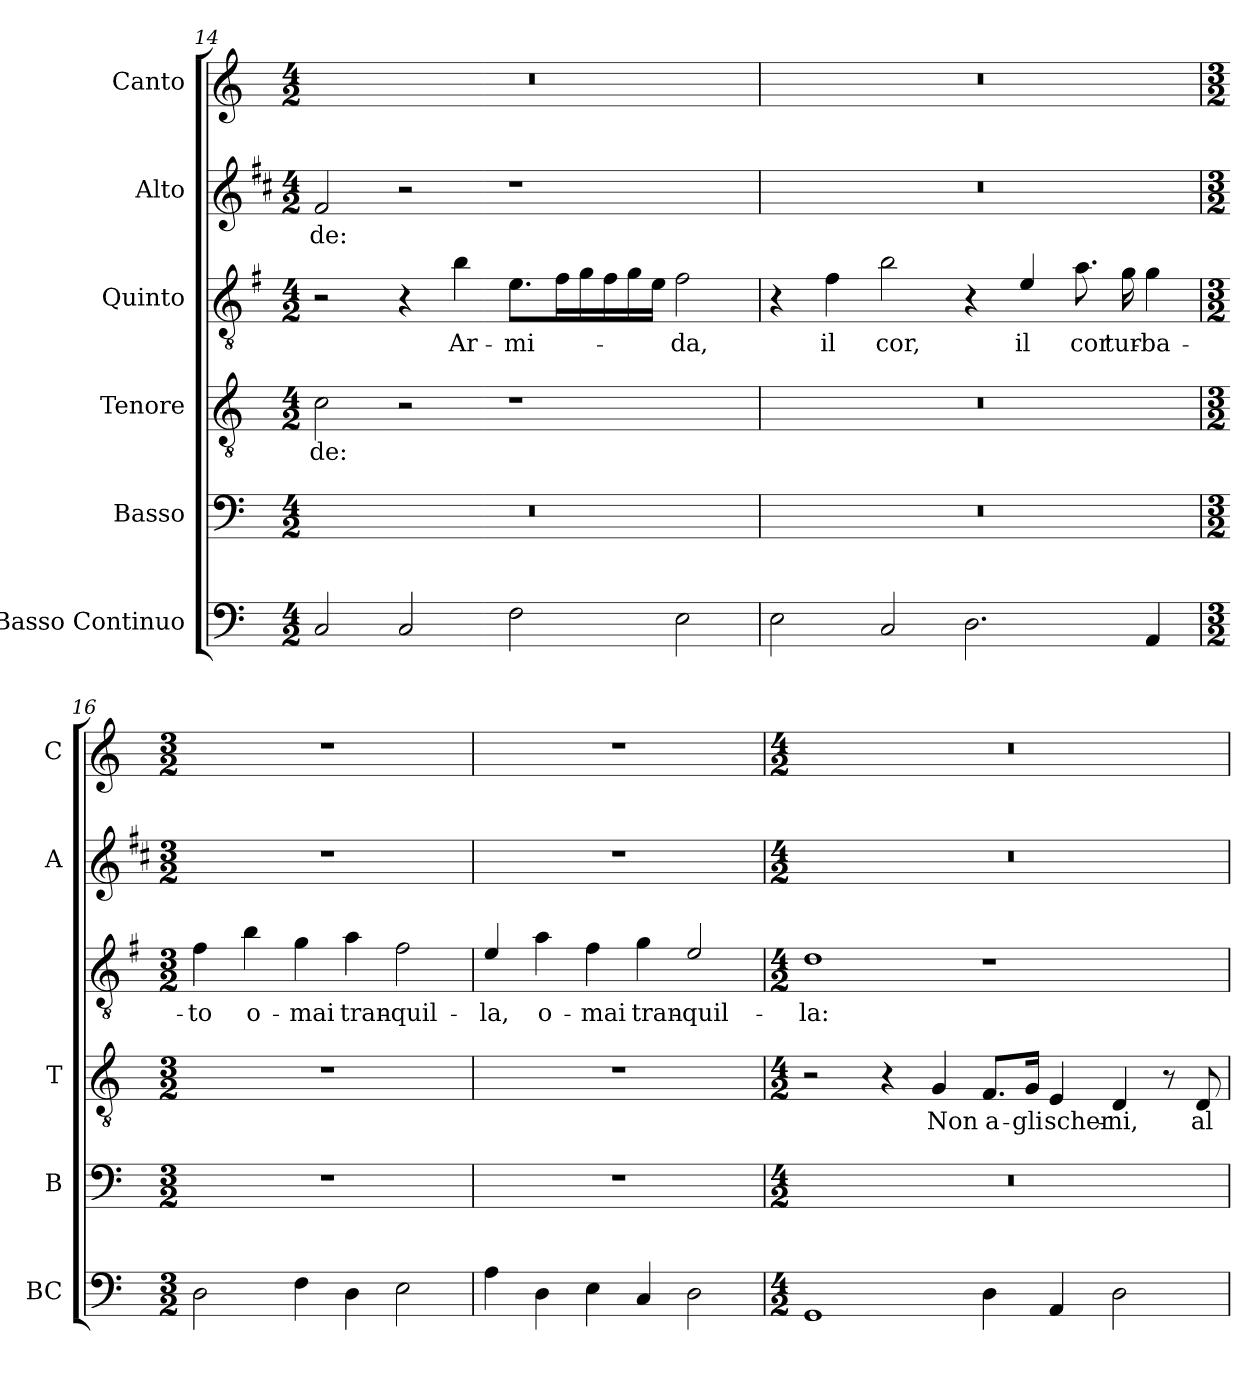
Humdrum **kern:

**kern	**kern	**kern	**text	**kern	**text	**kern	**text	**kern
*part6	*part5	*part4	*part4	*part3	*part3	*part2	*part2	*part1
*staff6	*staff5	*staff4	*staff4	*staff3	*staff3	*staff2	*staff2	*staff1
*I"Basso Continuo	*I"Basso	*I"Tenore	*	*I"Quinto	*	*I"Alto	*	*I"Canto
*I'BC	*I'B	*I'T	*	*	*	*I'A	*	*I'C
*clefF4	*clefF4	*clefGv2	*	*clefGv2	*	*clefG2	*	*clefG2
*	*	*	*	*ITrd4c7	*	*ITrd1c2	*	*
*k[]	*k[]	*k[]	*	*k[]	*	*k[]	*	*k[]
*C:	*C:	*C:	*	*C:	*	*C:	*	*C:
*M4/2	*M4/2	*M4/2	*	*M4/2	*	*M4/2	*	*M4/2
=14	=14	=14	=14	=14	=14	=14	=14	=14
!	!	!	!LO:LY:b	!	!	!	!LO:LY:b	!
2C/	0r	2c\	-de:	2r	.	2e/	-de:	0r
2C/	.	2r	.	4r	.	2r	.	.
!	!	!	!	!	!LO:LY:b	!	!	!
.	.	.	.	4e\	Ar-	.	.	.
!	!	!	!	!	!LO:LY:b	!	!	!
2F\	.	1r	.	8.A\L	-mi-	1r	.	.
.	.	.	.	16B\L	.	.	.	.
.	.	.	.	16c\	.	.	.	.
.	.	.	.	16B\	.	.	.	.
.	.	.	.	16c\	.	.	.	.
.	.	.	.	16A\JJ	.	.	.	.
!	!	!	!	!	!LO:LY:b	!	!	!
2E\	.	.	.	2B\	-da,	.	.	.
!!LO:PB:g=z
=15	=15	=15	=15	=15	=15	=15	=15	=15
2E\	0r	0r	.	4r	.	0r	.	0r
!	!	!	!	!	!LO:LY:b	!	!	!
.	.	.	.	4B\	il	.	.	.
!	!	!	!	!	!LO:LY:b	!	!	!
2C/	.	.	.	2e\	cor,	.	.	.
2.D\	.	.	.	4r	.	.	.	.
!	!	!	!	!	!LO:LY:b	!	!	!
.	.	.	.	4A/	il	.	.	.
!	!	!	!	!	!LO:LY:b	!	!	!
.	.	.	.	8.d\	cor	.	.	.
!	!	!	!	!	!LO:LY:b	!	!	!
.	.	.	.	16c\	tur-	.	.	.
!	!	!	!	!	!LO:LY:b	!	!	!
4AA/	.	.	.	4c\	-ba-	.	.	.
=16	=16	=16	=16	=16	=16	=16	=16	=16
*M3/2	*M3/2	*M3/2	*	*M3/2	*	*M3/2	*	*M3/2
!	!	!	!	!	!LO:LY:b	!	!	!
2D\	1.r	1.r	.	4B\	-to	1.r	.	1.r
!	!	!	!	!	!LO:LY:b	!	!	!
.	.	.	.	4e\	o-	.	.	.
!	!	!	!	!	!LO:LY:b	!	!	!
4F\	.	.	.	4c\	-mai	.	.	.
!	!	!	!	!	!LO:LY:b	!	!	!
4D\	.	.	.	4d\	tran-	.	.	.
!	!	!	!	!	!LO:LY:b	!	!	!
2E\	.	.	.	2B\	-quil-	.	.	.
=17	=17	=17	=17	=17	=17	=17	=17	=17
!	!	!	!	!	!LO:LY:b	!	!	!
4A\	1.r	1.r	.	4A/	-la,	1.r	.	1.r
!	!	!	!	!	!LO:LY:b	!	!	!
4D\	.	.	.	4d\	o-	.	.	.
!	!	!	!	!	!LO:LY:b	!	!	!
4E\	.	.	.	4B\	-mai	.	.	.
!	!	!	!	!	!LO:LY:b	!	!	!
4C/	.	.	.	4c\	tran-	.	.	.
!	!	!	!	!	!LO:LY:b	!	!	!
2D\	.	.	.	2A/	-quil-	.	.	.
=18	=18	=18	=18	=18	=18	=18	=18	=18
*M4/2	*M4/2	*M4/2	*	*M4/2	*	*M4/2	*	*M4/2
!	!	!	!	!	!LO:LY:b	!	!	!
1GG	0r	2r	.	1G	-la:	0r	.	0r
.	.	4r	.	.	.	.	.	.
!	!	!	!LO:LY:b	!	!	!	!	!
.	.	4G/	Non	.	.	.	.	.
!	!	!	!LO:LY:b	!	!	!	!	!
4D\	.	8.F/L	a-	1r	.	.	.	.
!	!	!	!LO:LY:b	!	!	!	!	!
.	.	16G/Jk	-gli	.	.	.	.	.
!	!	!	!LO:LY:b	!	!	!	!	!
4AA/	.	4E/	scher-	.	.	.	.	.
!	!	!	!LO:LY:b	!	!	!	!	!
2D\	.	4D/	-ni,	.	.	.	.	.
.	.	8r	.	.	.	.	.	.
!	!	!	!LO:LY:b	!	!	!	!	!
.	.	8D/	al	.	.	.	.	.
=	=	=	=	=	=	=	=	=
*-	*-	*-	*-	*-	*-	*-	*-	*-
